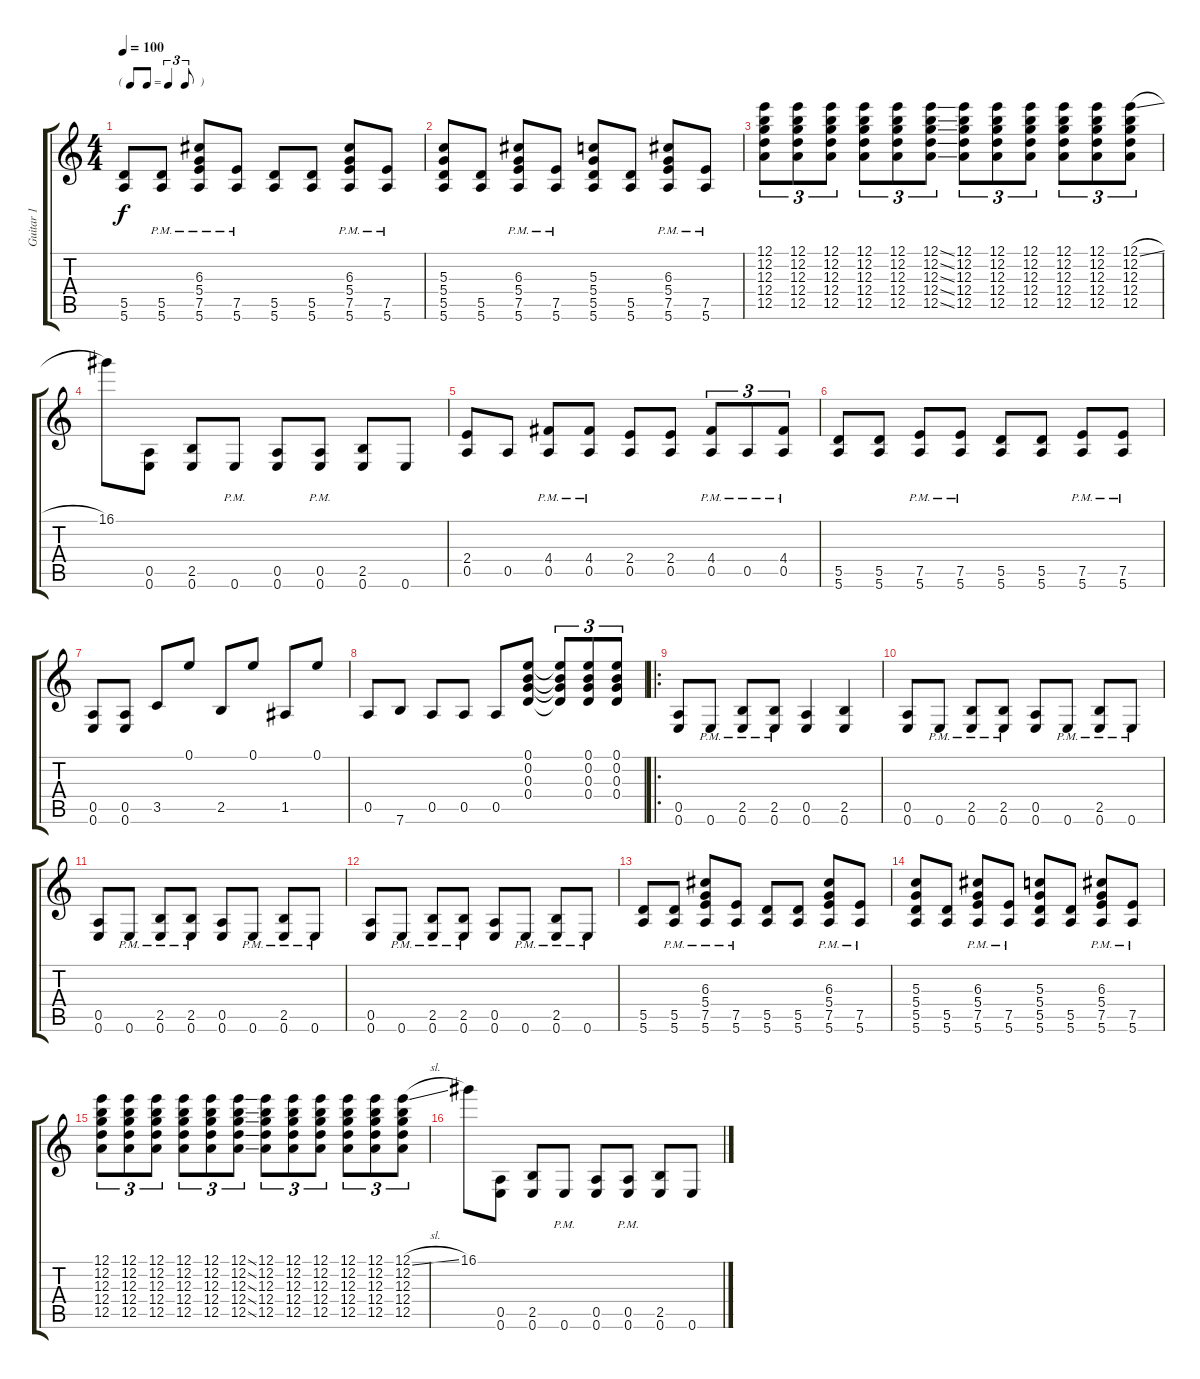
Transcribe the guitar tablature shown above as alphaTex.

\track ("Guitar 1" "Guitar 1") {instrument distortionguitar}
\staff {score tabs}
\tuning (E4 B3 G3 D3 A2 E2) {hide}
\ts (4 4)
\tf triplet8th
\tempo 100
\clef g2
\ks c
(5.5 5.6).8{dy f} (5.5{pm} 5.6{pm}).8 (6.3{pm} 5.4{pm} 7.5{pm} 5.6{pm}).8 (7.5{pm} 5.6{pm}).8 (5.5 5.6).8 (5.5 5.6).8 (6.3{pm} 5.4{pm} 7.5{pm} 5.6{pm}).8 (7.5{pm} 5.6{pm}).8 |
(5.3 5.4 5.5 5.6).8 (5.5 5.6).8 (6.3{pm} 5.4{pm} 7.5{pm} 5.6{pm}).8 (7.5{pm} 5.6{pm}).8 (5.3 5.4 5.5 5.6).8 (5.5 5.6).8 (6.3{pm} 5.4{pm} 7.5{pm} 5.6{pm}).8 (7.5{pm} 5.6{pm}).8 |
(12.1 12.2 12.3 12.4 12.5).8{tu (3 2)} (12.1 12.2 12.3 12.4 12.5).8{tu (3 2)} (12.1 12.2 12.3 12.4 12.5).8{tu (3 2)} (12.1 12.2 12.3 12.4 12.5).8{tu (3 2)} (12.1 12.2 12.3 12.4 12.5).8{tu (3 2)} (12.1{ss} 12.2{ss} 12.3{ss} 12.4{ss} 12.5{ss}).8{tu (3 2)} (12.1 12.2 12.3 12.4 12.5).8{tu (3 2)} (12.1 12.2 12.3 12.4 12.5).8{tu (3 2)} (12.1 12.2 12.3 12.4 12.5).8{tu (3 2)} (12.1 12.2 12.3 12.4 12.5).8{tu (3 2)} (12.1 12.2 12.3 12.4 12.5).8{tu (3 2)} (12.1{sl} 12.2 12.3 12.4 12.5).8{tu (3 2)} |
16.1.8 (0.5 0.6).8 (2.5 0.6).8 0.6{pm}.8 (0.5 0.6).8 (0.5{pm} 0.6{pm}).8 (2.5 0.6).8 0.6.8 |
(2.4 0.5).8 0.5.8 (4.4{pm} 0.5{pm}).8 (4.4{pm} 0.5{pm}).8 (2.4 0.5).8 (2.4 0.5).8 (4.4{pm} 0.5{pm}).8{tu (3 2)} 0.5{pm}.8{tu (3 2)} (4.4{pm} 0.5{pm}).8{tu (3 2)} |
(5.5 5.6).8 (5.5 5.6).8 (7.5{pm} 5.6{pm}).8 (7.5{pm} 5.6{pm}).8 (5.5 5.6).8 (5.5 5.6).8 (7.5{pm} 5.6{pm}).8 (7.5{pm} 5.6{pm}).8 |
(0.5 0.6).8 (0.5 0.6).8 3.5.8 0.1.8 2.5.8 0.1.8 1.5.8 0.1.8 |
0.5.8 7.6.8 0.5.8 0.5.8 0.5.8 (0.1 0.2 0.3 0.4).8 (0.1{t} 0.2{t} 0.3{t} 0.4{t}).8{tu (3 2)} (0.1 0.2 0.3 0.4).8{tu (3 2)} (0.1 0.2 0.3 0.4).8{tu (3 2)} |
\ro
(0.5 0.6).8 0.6{pm}.8 (2.5{pm} 0.6).8 (2.5{pm} 0.6).8 (0.5 0.6).4 (2.5 0.6).4 |
(0.5 0.6).8 0.6{pm}.8 (2.5{pm} 0.6{pm}).8 (2.5{pm} 0.6{pm}).8 (0.5 0.6).8 0.6{pm}.8 (2.5{pm} 0.6{pm}).8 0.6{pm}.8 |
(0.5 0.6).8 0.6{pm}.8 (2.5{pm} 0.6{pm}).8 (2.5{pm} 0.6{pm}).8 (0.5 0.6).8 0.6{pm}.8 (2.5{pm} 0.6{pm}).8 0.6{pm}.8 |
(0.5 0.6).8 0.6{pm}.8 (2.5{pm} 0.6{pm}).8 (2.5{pm} 0.6{pm}).8 (0.5 0.6).8 0.6{pm}.8 (2.5{pm} 0.6{pm}).8 0.6{pm}.8 |
(5.5 5.6).8 (5.5{pm} 5.6{pm}).8 (6.3{pm} 5.4{pm} 7.5{pm} 5.6{pm}).8 (7.5{pm} 5.6{pm}).8 (5.5 5.6).8 (5.5 5.6).8 (6.3{pm} 5.4{pm} 7.5{pm} 5.6{pm}).8 (7.5{pm} 5.6{pm}).8 |
(5.3 5.4 5.5 5.6).8 (5.5 5.6).8 (6.3{pm} 5.4{pm} 7.5{pm} 5.6{pm}).8 (7.5{pm} 5.6{pm}).8 (5.3 5.4 5.5 5.6).8 (5.5 5.6).8 (6.3{pm} 5.4{pm} 7.5{pm} 5.6{pm}).8 (7.5{pm} 5.6{pm}).8 |
(12.1 12.2 12.3 12.4 12.5).8{tu (3 2)} (12.1 12.2 12.3 12.4 12.5).8{tu (3 2)} (12.1 12.2 12.3 12.4 12.5).8{tu (3 2)} (12.1 12.2 12.3 12.4 12.5).8{tu (3 2)} (12.1 12.2 12.3 12.4 12.5).8{tu (3 2)} (12.1{ss} 12.2{ss} 12.3{ss} 12.4{ss} 12.5{ss}).8{tu (3 2)} (12.1 12.2 12.3 12.4 12.5).8{tu (3 2)} (12.1 12.2 12.3 12.4 12.5).8{tu (3 2)} (12.1 12.2 12.3 12.4 12.5).8{tu (3 2)} (12.1 12.2 12.3 12.4 12.5).8{tu (3 2)} (12.1 12.2 12.3 12.4 12.5).8{tu (3 2)} (12.1{sl} 12.2 12.3 12.4 12.5).8{tu (3 2)} |
16.1.8 (0.5 0.6).8 (2.5 0.6).8 0.6{pm}.8 (0.5 0.6).8 (0.5{pm} 0.6{pm}).8 (2.5 0.6).8 0.6.8
